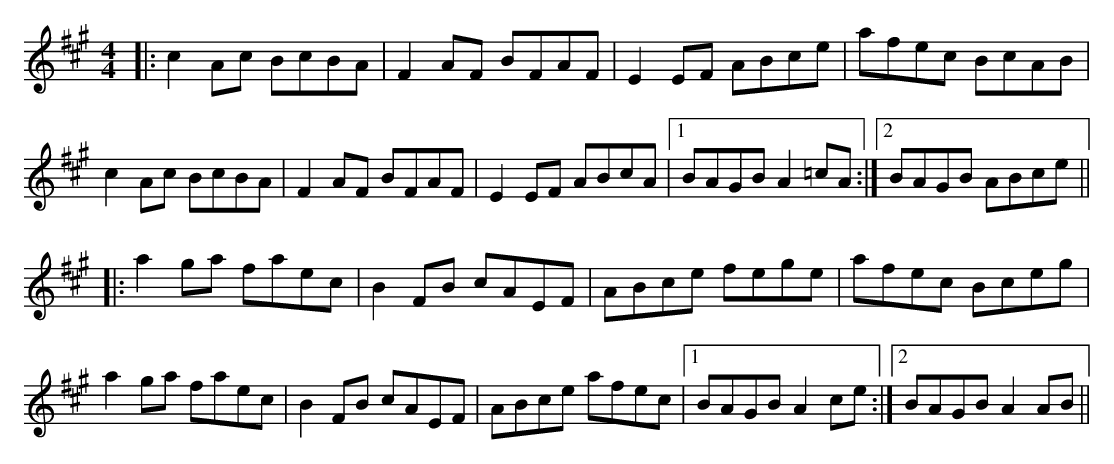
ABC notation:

X:1
M:4/4
K:A
|:c2Ac BcBA|F2AF BFAF|E2EF ABce|afec BcAB|
c2Ac BcBA|F2AF BFAF|E2EF ABcA|1 BAGB A2=cA:|2 BAGB ABce||
|:a2ga faec|B2FB cAEF|ABce fege|afec Bceg|
a2ga faec|B2FB cAEF|ABce afec|1 BAGB A2ce:|2 BAGB A2AB||
